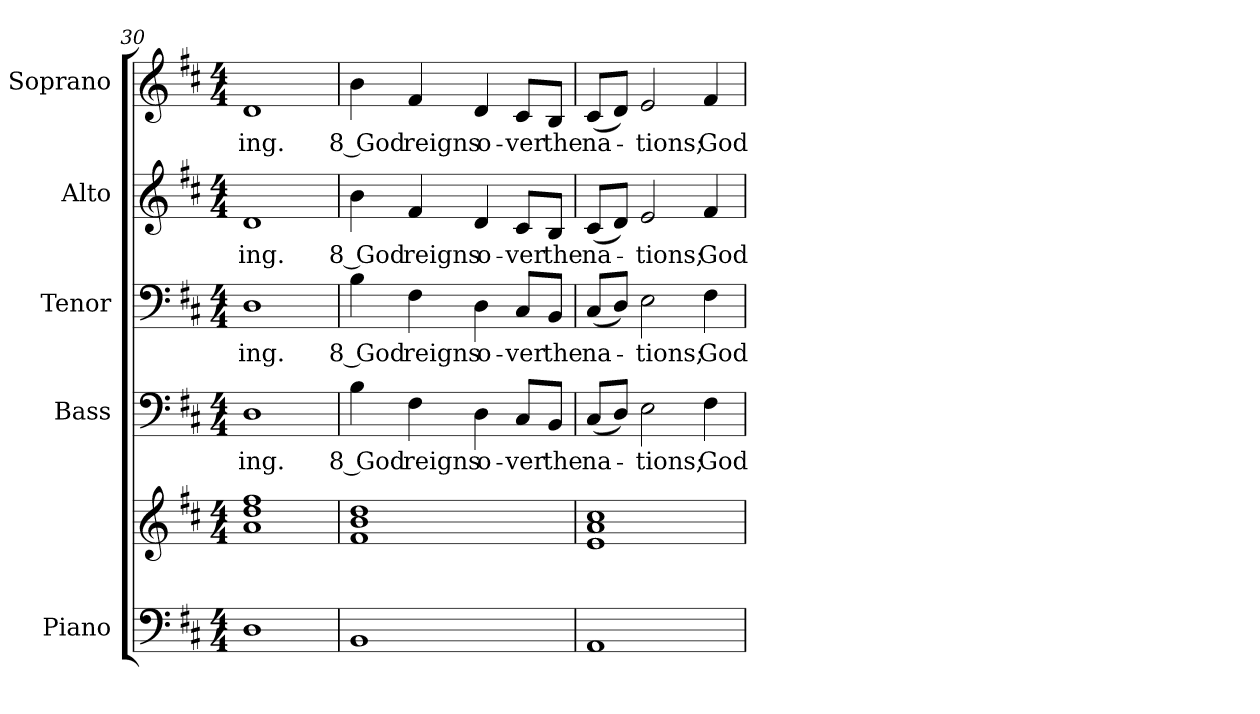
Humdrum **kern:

**kern	**kern	**kern	**text	**kern	**text	**kern	**text	**kern	**text
*part5	*part5	*part4	*part4	*part3	*part3	*part2	*part2	*part1	*part1
*staff6	*staff5	*staff4	*staff4	*staff3	*staff3	*staff2	*staff2	*staff1	*staff1
*I"Piano	*	*I"Bass	*	*I"Tenor	*	*I"Alto	*	*I"Soprano	*
*I'Pno.	*	*I'B.	*	*I'T.	*	*I'A.	*	*I'S.	*
*clefF4	*clefG2	*clefF4	*	*clefF4	*	*clefG2	*	*clefG2	*
*k[f#c#]	*k[f#c#]	*k[f#c#]	*	*k[f#c#]	*	*k[f#c#]	*	*k[f#c#]	*
*D:	*D:	*D:	*	*D:	*	*D:	*	*D:	*
*M4/4	*M4/4	*M4/4	*	*M4/4	*	*M4/4	*	*M4/4	*
=30	=30	=30	=30	=30	=30	=30	=30	=30	=30
!	!	!	!LO:LY:b:color=#000000	!	!	!	!	!	!
!	!	!	!	!	!LO:LY:b:color=#000000	!	!	!	!
!	!	!	!	!	!	!	!LO:LY:b:color=#000000	!	!
!	!	!	!	!	!	!	!	!	!LO:LY:b:color=#000000
1Di	1ai 1ddi 1ff#i	1Di	-ing.	1Di	-ing.	1di	-ing.	1di	-ing.
!!LO:PB:g=z
=31	=31	=31	=31	=31	=31	=31	=31	=31	=31
!	!	!	!LO:LY:b:color=#000000	!	!	!	!	!	!
!	!	!	!	!	!LO:LY:b:color=#000000	!	!	!	!
!	!	!	!	!	!	!	!LO:LY:b:color=#000000	!	!
!	!	!	!	!	!	!	!	!	!LO:LY:b:color=#000000
1BBi	1f#i 1bi 1ddi	4Bi\	8 God	4Bi\	8 God	4bi\	8 God	4bi\	8 God
!	!	!	!LO:LY:b:color=#000000	!	!	!	!	!	!
!	!	!	!	!	!LO:LY:b:color=#000000	!	!	!	!
!	!	!	!	!	!	!	!LO:LY:b:color=#000000	!	!
!	!	!	!	!	!	!	!	!	!LO:LY:b:color=#000000
.	.	4F#i\	reigns	4F#i\	reigns	4f#i/	reigns	4f#i/	reigns
!	!	!	!LO:LY:b:color=#000000	!	!	!	!	!	!
!	!	!	!	!	!LO:LY:b:color=#000000	!	!	!	!
!	!	!	!	!	!	!	!LO:LY:b:color=#000000	!	!
!	!	!	!	!	!	!	!	!	!LO:LY:b:color=#000000
.	.	4Di\	o-	4Di\	o-	4di/	o-	4di/	o-
!	!	!	!LO:LY:b:color=#000000	!	!	!	!	!	!
!	!	!	!	!	!LO:LY:b:color=#000000	!	!	!	!
!	!	!	!	!	!	!	!LO:LY:b:color=#000000	!	!
!	!	!	!	!	!	!	!	!	!LO:LY:b:color=#000000
.	.	8C#i/L	-ver	8C#i/L	-ver	8c#i/L	-ver	8c#i/L	-ver
!	!	!	!LO:LY:b:color=#000000	!	!	!	!	!	!
!	!	!	!	!	!LO:LY:b:color=#000000	!	!	!	!
!	!	!	!	!	!	!	!LO:LY:b:color=#000000	!	!
!	!	!	!	!	!	!	!	!	!LO:LY:b:color=#000000
.	.	8BBi/J	the	8BBi/J	the	8Bi/J	the	8Bi/J	the
=32	=32	=32	=32	=32	=32	=32	=32	=32	=32
!	!	!	!LO:LY:b:color=#000000	!	!	!	!	!	!
!	!	!	!	!	!LO:LY:b:color=#000000	!	!	!	!
!	!	!	!	!	!	!	!LO:LY:b:color=#000000	!	!
!	!	!	!	!	!	!	!	!	!LO:LY:b:color=#000000
1AAi	1ei 1ai 1cc#i	(8C#i/L	na-	(8C#i/L	na-	(8c#i/L	na-	(8c#i/L	na-
.	.	8Di/J)	.	8Di/J)	.	8di/J)	.	8di/J)	.
!	!	!	!LO:LY:b:color=#000000	!	!	!	!	!	!
!	!	!	!	!	!LO:LY:b:color=#000000	!	!	!	!
!	!	!	!	!	!	!	!LO:LY:b:color=#000000	!	!
!	!	!	!	!	!	!	!	!	!LO:LY:b:color=#000000
.	.	2Ei\	-tions;	2Ei\	-tions;	2ei/	-tions;	2ei/	-tions;
!	!	!	!LO:LY:b:color=#000000	!	!	!	!	!	!
!	!	!	!	!	!LO:LY:b:color=#000000	!	!	!	!
!	!	!	!	!	!	!	!LO:LY:b:color=#000000	!	!
!	!	!	!	!	!	!	!	!	!LO:LY:b:color=#000000
.	.	4F#i\	God	4F#i\	God	4f#i/	God	4f#i/	God
=	=	=	=	=	=	=	=	=	=
*-	*-	*-	*-	*-	*-	*-	*-	*-	*-
